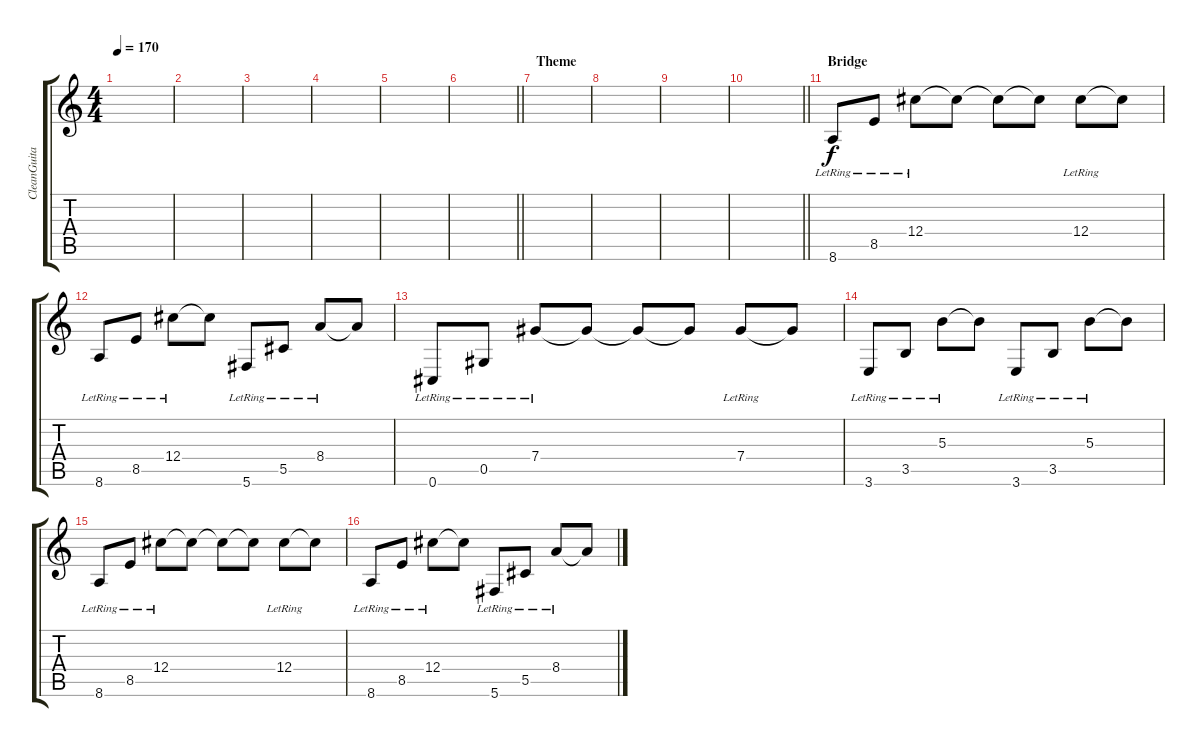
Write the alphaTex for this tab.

\track ("CleanGuitar" "CleanGuita") {instrument electricguitarclean}
\staff {score tabs}
\tuning (Eb4 Bb3 Gb3 Db3 Ab2 Db2) {hide}
\ts (4 4)
\tempo 170
\clef g2
\ks c
|
|
|
|
|
\barLineRight lightlight
|
\section ("" "Theme")
|
|
|
\barLineRight lightlight
|
\section ("" "Bridge")
8.6{lr}.8{dy f} 8.5{lr}.8 12.4{lr}.8 12.4{t}.8 12.4{t}.8 12.4{t}.8 12.4{lr}.8 12.4{t}.8 |
8.6{lr}.8 8.5{lr}.8 12.4{lr}.8 12.4{t}.8 5.6{lr}.8 5.5{lr}.8 8.4{lr}.8 8.4{t}.8 |
0.6{lr}.8 0.5{lr}.8 7.4{lr}.8 7.4{t}.8 7.4{t}.8 7.4{t}.8 7.4{lr}.8 7.4{t}.8 |
3.6{lr}.8 3.5{lr}.8 5.3{lr}.8 5.3{t}.8 3.6{lr}.8 3.5{lr}.8 5.3{lr}.8 5.3{t}.8 |
8.6{lr}.8 8.5{lr}.8 12.4{lr}.8 12.4{t}.8 12.4{t}.8 12.4{t}.8 12.4{lr}.8 12.4{t}.8 |
8.6{lr}.8 8.5{lr}.8 12.4{lr}.8 12.4{t}.8 5.6{lr}.8 5.5{lr}.8 8.4{lr}.8 8.4{t}.8
